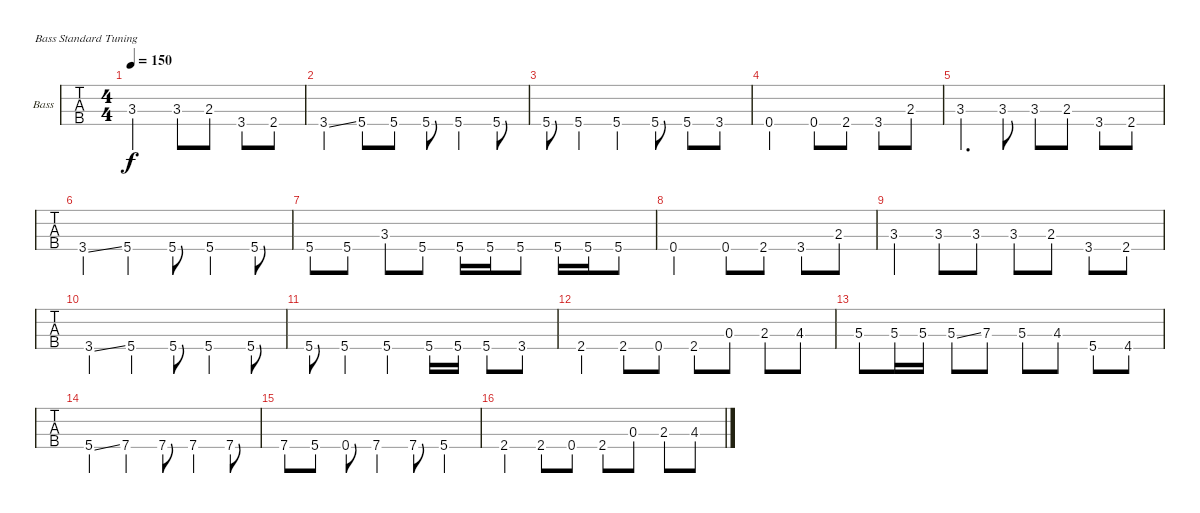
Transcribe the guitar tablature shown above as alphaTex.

\bracketExtendMode groupsimilarinstruments
\firstSystemTrackNameOrientation horizontal
\otherSystemsTrackNameOrientation horizontal
\track ("Bass Guitar" "Bass") {instrument electricbassfinger}
\staff {tabs}
\tuning (G2 D2 A1 E1)
\ts (4 4)
\tempo 150
\clef f4
\ks eminor
3.3.2{dy f} 3.3.8 2.3.8 3.4.8 2.4.8 |
3.4{ss}.4 5.4.8 5.4.8 5.4.8 5.4.4 5.4.8 |
5.4.8 5.4.4 5.4.4 5.4.8 5.4.8 3.4.8 |
0.4{ac}.2 0.4.8 2.4.8 3.4.8 2.3.8 |
3.3.4{d} 3.3.8 3.3.8 2.3.8 3.4.8 2.4.8 |
3.4{ss}.4 5.4{st}.4 5.4{st}.8 5.4.4 5.4.8 |
5.4.8 5.4.8 3.3.8 5.4.8 5.4.16 5.4.16 5.4.8 5.4.16 5.4.16 5.4.8 |
0.4{ac}.2 0.4.8 2.4.8 3.4.8 2.3.8 |
3.3.4 3.3.8 3.3.8 3.3.8 2.3.8 3.4.8 2.4.8 |
3.4{ss}.4 5.4{st}.4 5.4{st}.8 5.4.4 5.4.8 |
5.4.8 5.4.4 5.4.4 5.4.16 5.4.16 5.4.8 3.4.8 |
\ks f#minor
2.4.4 2.4.8 0.4.8 2.4.8 0.3.8 2.3.8 4.3.8 |
5.3.8 5.3.16 5.3.16 5.3{ss}.8 7.3.8 5.3.8 4.3.8 5.4.8 4.4.8 |
5.4{ss}.4 7.4.4 7.4.8 7.4.4 7.4.8 |
7.4.8 5.4.8 0.4.8 7.4.4 7.4.8 5.4{st}.4 |
2.4.4 2.4.8 0.4.8 2.4.8 0.3.8 2.3.8 4.3.8
